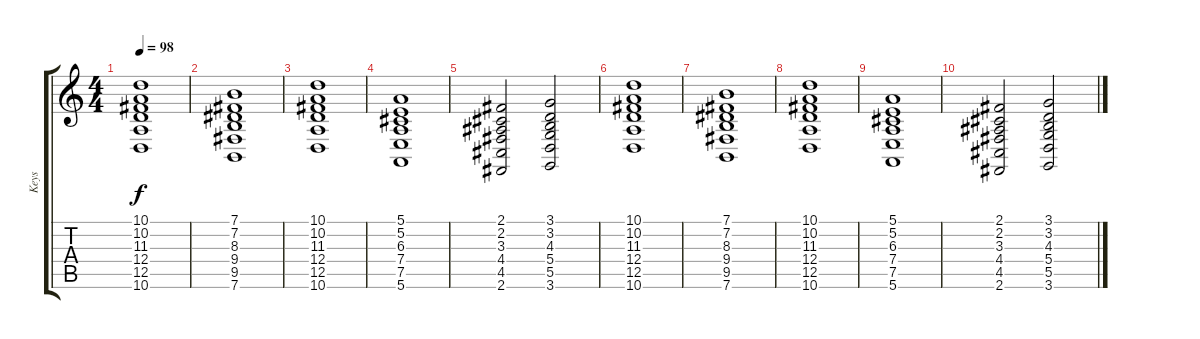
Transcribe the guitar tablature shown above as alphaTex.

\track ("Keys" "Keys") {instrument stringensemble1}
\staff {score tabs}
\tuning (E4 B3 G3 D3 A2 E2) {hide}
\ts (4 4)
\tempo 98
\clef g2
\ks c
(10.1 10.2 11.3 12.4 12.5 10.6).1{dy f instrument stringensemble1} |
(7.1 7.2 8.3 9.4 9.5 7.6).1 |
(10.1 10.2 11.3 12.4 12.5 10.6).1 |
(5.1 5.2 6.3 7.4 7.5 5.6).1 |
(2.1 2.2 3.3 4.4 4.5 2.6).2 (3.1 3.2 4.3 5.4 5.5 3.6).2 |
(10.1 10.2 11.3 12.4 12.5 10.6).1 |
(7.1 7.2 8.3 9.4 9.5 7.6).1 |
(10.1 10.2 11.3 12.4 12.5 10.6).1 |
(5.1 5.2 6.3 7.4 7.5 5.6).1 |
(2.1 2.2 3.3 4.4 4.5 2.6).2 (3.1 3.2 4.3 5.4 5.5 3.6).2
